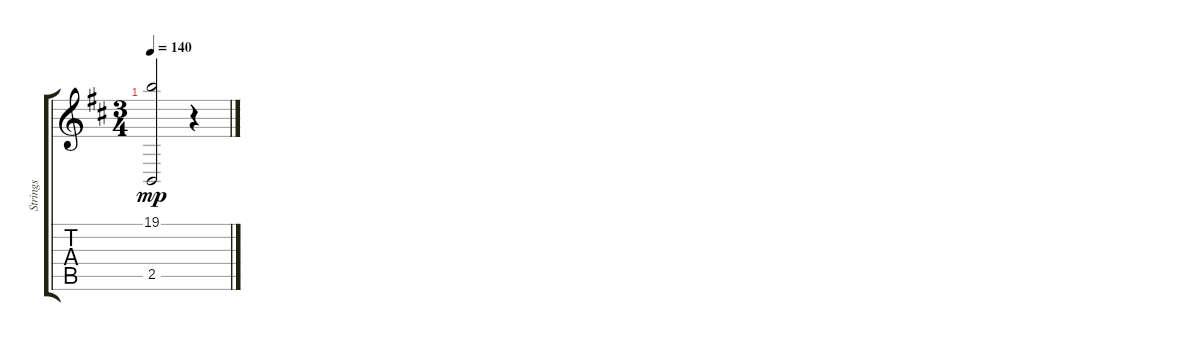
\track ("Strings" "Strings") {instrument tremolostrings}
\staff {score tabs}
\tuning (E4 B3 G3 D3 A2 E2) {hide}
\ts (3 4)
\tempo 140
\clef g2
\ks bminor
(19.1 2.5).2{dy mp} r.4
